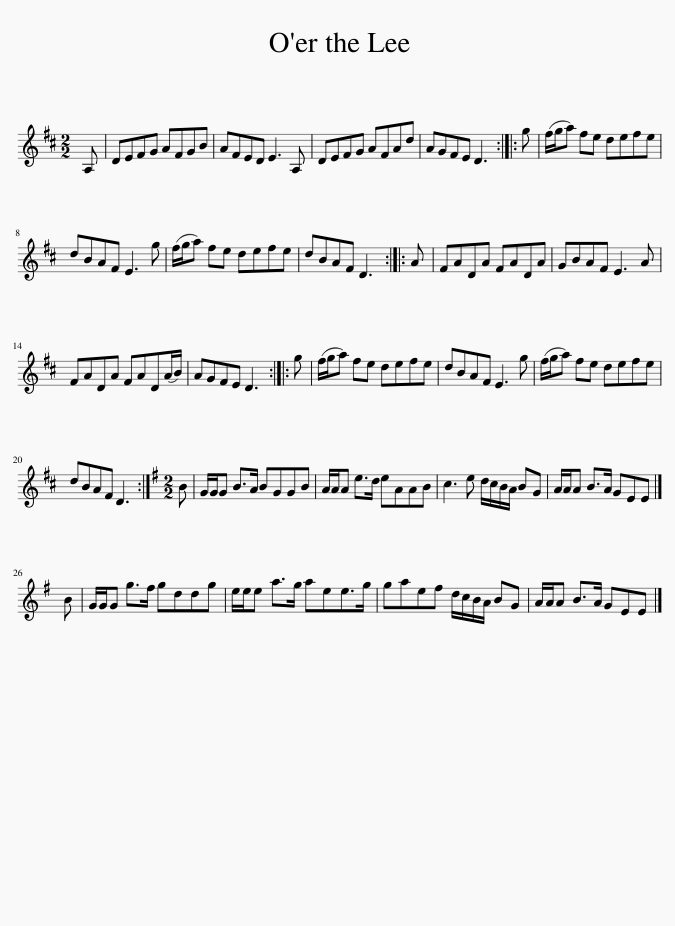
X:1
L:1/8
M:2/2
I:linebreak $
K:D
V:1 treble
V:1
 A, | DEFG AFGB | AFED E3 A, | DEFG AFAd | AGFE D3 :: %5
 g | (f/g/a) fe defe |$ dBAF E3 g | (f/g/a) fe defe | dBAF D3 :: %10
 A | FADA FADA | GBAF E3 A |$ FADA FAD(A/B/) | AGFE D3 :: %15
 g | (f/g/a) fe defe | dBAF E3 g | (f/g/a) fe defe |$ dBAF D3 :| %20
[K:G][M:2/2] B | G/G/G B>A BGGB | A/A/A e>d eAAB | c3 e d/c/B/A/ BG | A/A/A B>A GEE |]$ %25
 B | G/G/G g>f gddg | e/e/e a>g aee>g | gaef d/c/B/A/ BG | A/A/A B>A GEE |] %30
